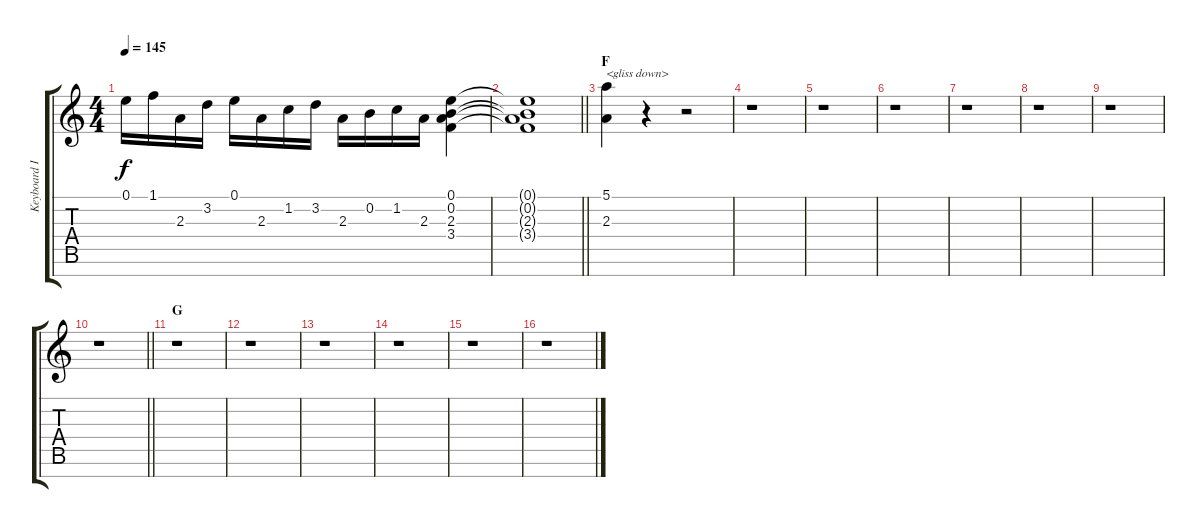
\track ("Keyboard I" "Keyboard I") {instrument synthbrass1}
\staff {score tabs}
\tuning (E5 B4 G4 D4 A3 E3 B2) {hide}
\ts (4 4)
\tempo 145
\clef g2
\ks c
0.1.16{dy f} 1.1.16 2.3.16 3.2.16 0.1.16 2.3.16 1.2.16 3.2.16 2.3.16 0.2.16 1.2.16 2.3.16 (0.1 0.2 2.3 3.4).4 |
\barLineRight lightlight
(0.1{t} 0.2{t} 2.3{t} 3.4{t}).1 |
\section ("" "F")
(5.1 2.3).4{txt "<gliss down>"} r.4 r.2 |
r.1 |
r.1 |
r.1 |
r.1 |
r.1 |
r.1 |
\barLineRight lightlight
r.1 |
\section ("" "G")
r.1 |
r.1 |
r.1 |
r.1 |
r.1 |
r.1
